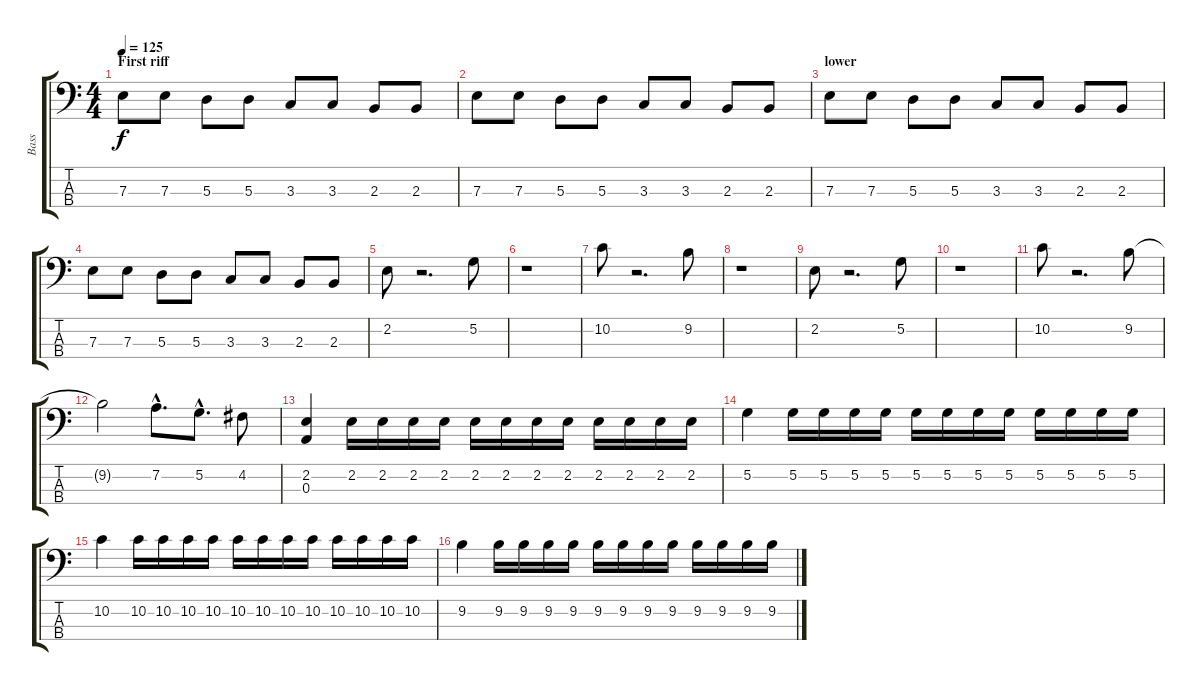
\track ("Bass" "Bass") {instrument electricbassfinger}
\staff {score tabs}
\tuning (G2 D2 A1 E1) {hide}
\ts (4 4)
\section ("" "First riff")
\tempo 125
\clef f4
\ks c
7.3.8{dy f instrument electricbassfinger} 7.3.8 5.3.8 5.3.8 3.3.8 3.3.8 2.3.8 2.3.8 |
7.3.8 7.3.8 5.3.8 5.3.8 3.3.8 3.3.8 2.3.8 2.3.8 |
\section ("" "lower")
7.3.8 7.3.8 5.3.8 5.3.8 3.3.8 3.3.8 2.3.8 2.3.8 |
7.3.8 7.3.8 5.3.8 5.3.8 3.3.8 3.3.8 2.3.8 2.3.8 |
2.2.8 r.2{d} 5.2.8 |
r.1 |
10.2.8 r.2{d} 9.2.8 |
r.1 |
2.2.8 r.2{d} 5.2.8 |
r.1 |
10.2.8 r.2{d} 9.2.8 |
9.2{t}.2 7.2{hac}.8{d} 5.2{hac}.8{d} 4.2.8 |
(2.2 0.3).4 2.2.16 2.2.16 2.2.16 2.2.16 2.2.16 2.2.16 2.2.16 2.2.16 2.2.16 2.2.16 2.2.16 2.2.16 |
5.2.4 5.2.16 5.2.16 5.2.16 5.2.16 5.2.16 5.2.16 5.2.16 5.2.16 5.2.16 5.2.16 5.2.16 5.2.16 |
10.2.4 10.2.16 10.2.16 10.2.16 10.2.16 10.2.16 10.2.16 10.2.16 10.2.16 10.2.16 10.2.16 10.2.16 10.2.16 |
9.2.4 9.2.16 9.2.16 9.2.16 9.2.16 9.2.16 9.2.16 9.2.16 9.2.16 9.2.16 9.2.16 9.2.16 9.2.16
